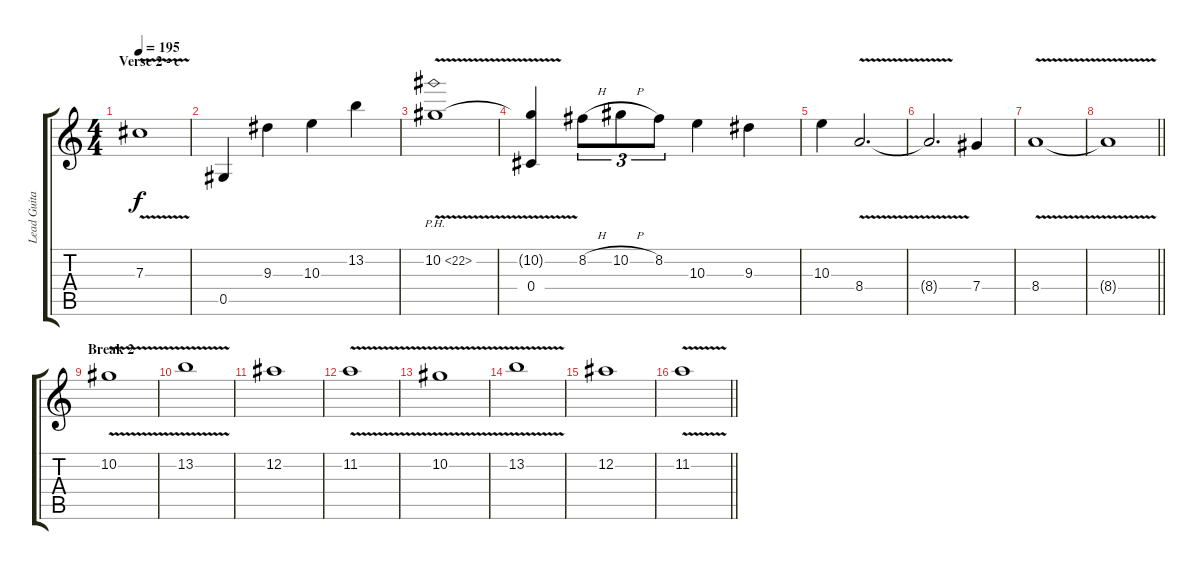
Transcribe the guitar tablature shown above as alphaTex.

\track ("Lead Guitar 2" "Lead Guita") {instrument overdrivenguitar}
\staff {score tabs}
\tuning (Eb4 Bb3 Gb3 Db3 Ab2 Eb2) {hide}
\ts (4 4)
\section ("" "Verse 2 - c")
\tempo 195
\clef g2
\ks c
7.3{v}.1{dy f} |
0.5.4 9.3.4 10.3.4 13.2.4 |
10.2{ph 12 v}.1 |
(10.2{t} 0.4).4 8.2{h}.8{tu (3 2)} 10.2{h}.8{tu (3 2)} 8.2.8{tu (3 2)} 10.3.4 9.3.4 |
10.3.4 8.4{v}.2{d} |
8.4{t}.2{d} 7.4.4 |
8.4{v}.1 |
\barLineRight lightlight
8.4{t}.1 |
\section ("" "Break 2")
10.2{v}.1 |
13.2{v}.1 |
12.2.1 |
11.2{v}.1 |
10.2{v}.1 |
13.2{v}.1 |
12.2.1 |
\barLineRight lightlight
11.2{v}.1
